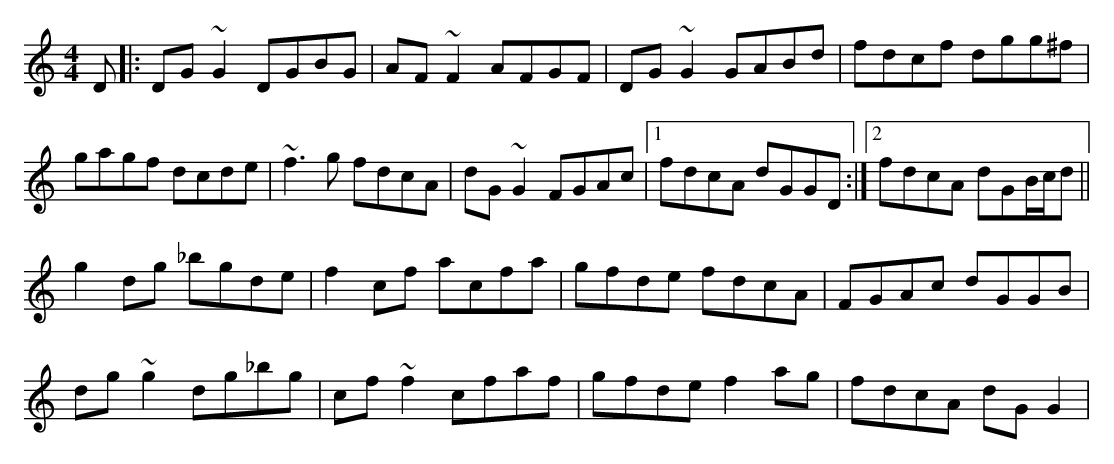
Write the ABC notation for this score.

X:1
M:4/4
K:Gmix
D|:DG~G2 DGBG|AF~F2 AFGF|DG~G2 GABd|fdcf dgg^f|
gagf dcde|~f3g fdcA|dG~G2 FGAc|1 fdcA dGGD:|2 fdcA dGB/c/d||
g2dg _bgde|f2cf acfa|gfde fdcA|FGAc dGGB|
dg~g2 dg_bg|cf~f2 cfaf|gfde f2ag|fdcA dGG2|
